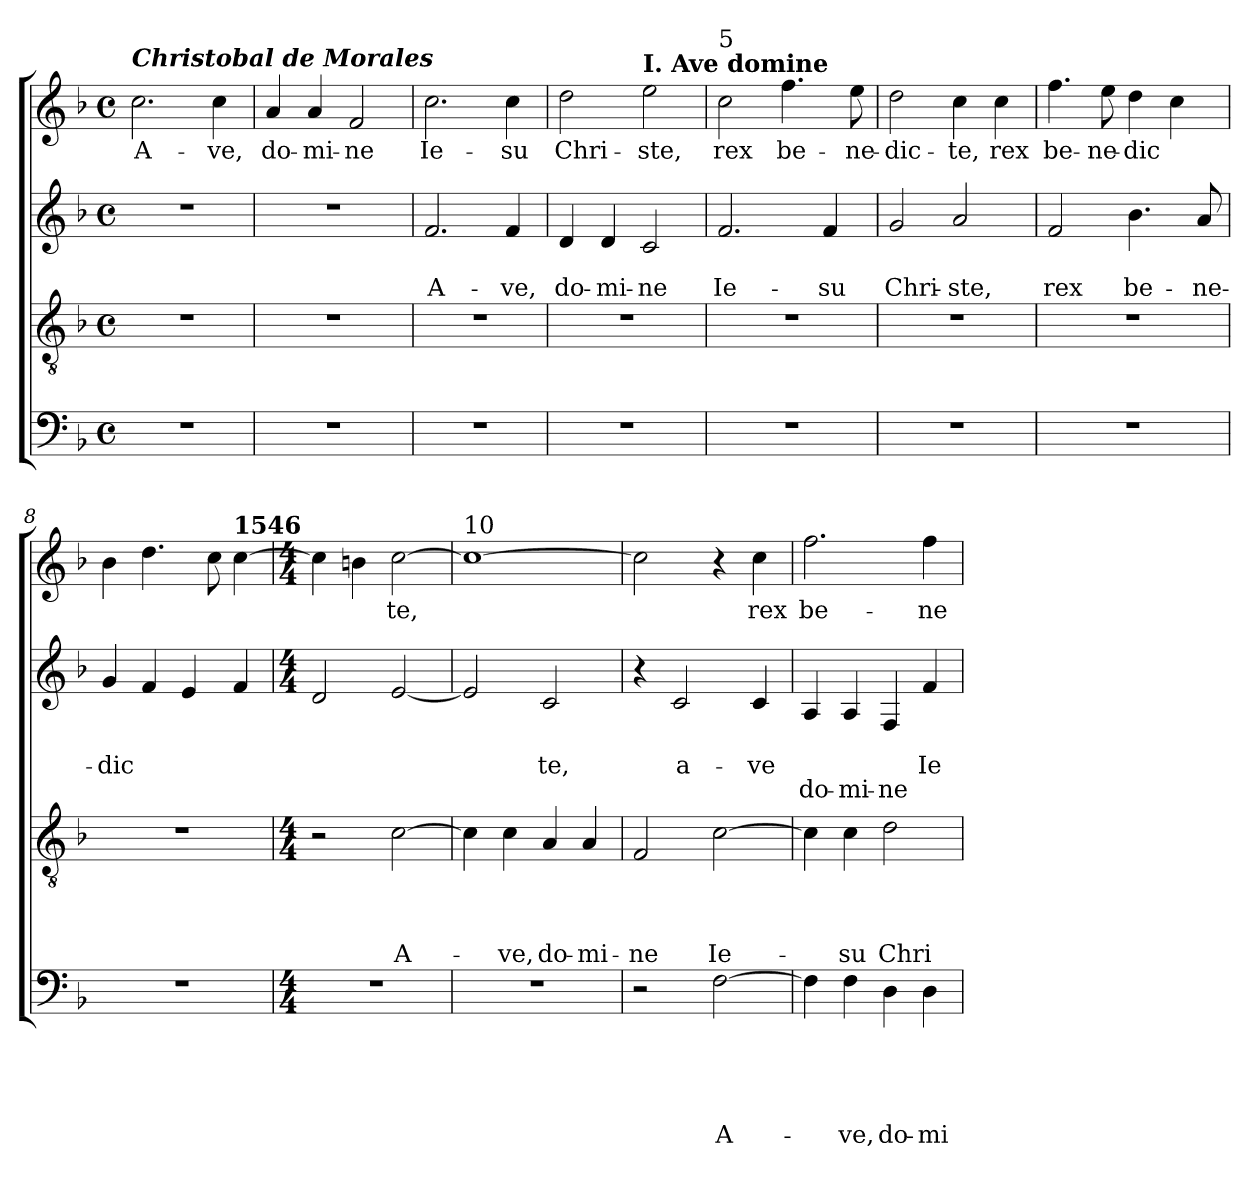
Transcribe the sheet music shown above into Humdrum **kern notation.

**kern	**text	**text	**text	**text	**text	**kern	**text	**text	**text	**text	**kern	**text	**text	**text	**kern	**text
*part4	*part4	*part4	*part4	*part4	*part4	*part3	*part3	*part3	*part3	*part3	*part2	*part2	*part2	*part2	*part1	*part1
*staff4	*staff4	*staff4	*staff4	*staff4	*staff4	*staff3	*staff3	*staff3	*staff3	*staff3	*staff2	*staff2	*staff2	*staff2	*staff1	*staff1
*clefF4	*	*	*	*	*	*clefGv2	*	*	*	*	*clefG2	*	*	*	*clefG2	*
*k[b-]	*	*	*	*	*	*k[b-]	*	*	*	*	*k[b-]	*	*	*	*k[b-]	*
*F:	*	*	*	*	*	*F:	*	*	*	*	*F:	*	*	*	*F:	*
*M4/4	*	*	*	*	*	*M4/4	*	*	*	*	*M4/4	*	*	*	*M4/4	*
*met(c)	*	*	*	*	*	*met(c)	*	*	*	*	*met(c)	*	*	*	*met(c)	*
=1	=1	=1	=1	=1	=1	=1	=1	=1	=1	=1	=1	=1	=1	=1	=1	=1
!	!	!	!	!	!	!	!	!	!	!	!	!	!	!	!LO:TX:a:Bi:t=Christobal de Morales	!
!	!	!	!	!	!	!	!	!	!	!	!	!	!	!	!	!LO:LY:b
1r	.	.	.	.	.	1r	.	.	.	.	1r	.	.	.	2.cc\	A-
!	!	!	!	!	!	!	!	!	!	!	!	!	!	!	!	!LO:LY:b
.	.	.	.	.	.	.	.	.	.	.	.	.	.	.	4cc\	-ve,
=2	=2	=2	=2	=2	=2	=2	=2	=2	=2	=2	=2	=2	=2	=2	=2	=2
!	!	!	!	!	!	!	!	!	!	!	!	!	!	!	!	!LO:LY:b
1r	.	.	.	.	.	1r	.	.	.	.	1r	.	.	.	4a/	do-
!	!	!	!	!	!	!	!	!	!	!	!	!	!	!	!	!LO:LY:b
.	.	.	.	.	.	.	.	.	.	.	.	.	.	.	4a/	-mi-
!	!	!	!	!	!	!	!	!	!	!	!	!	!	!	!	!LO:LY:b
.	.	.	.	.	.	.	.	.	.	.	.	.	.	.	2f/	-ne
=3	=3	=3	=3	=3	=3	=3	=3	=3	=3	=3	=3	=3	=3	=3	=3	=3
!	!	!	!	!	!	!	!	!	!	!	!	!	!LO:LY:b	!	!	!LO:LY:b
1r	.	.	.	.	.	1r	.	.	.	.	2.f/	.	A-	.	2.cc\	Ie-
!	!	!	!	!	!	!	!	!	!	!	!	!	!LO:LY:b	!	!	!LO:LY:b
.	.	.	.	.	.	.	.	.	.	.	4f/	.	-ve,	.	4cc\	-su
=4	=4	=4	=4	=4	=4	=4	=4	=4	=4	=4	=4	=4	=4	=4	=4	=4
!	!	!	!	!	!	!	!	!	!	!	!	!	!LO:LY:b	!	!	!LO:LY:b
1r	.	.	.	.	.	1r	.	.	.	.	4d/	.	do-	.	2dd\	Chri-
!	!	!	!	!	!	!	!	!	!	!	!	!	!LO:LY:b	!	!	!
.	.	.	.	.	.	.	.	.	.	.	4d/	.	-mi-	.	.	.
!	!	!	!	!	!	!	!	!	!	!	!	!	!	!	!LO:TX:a:B:t=I.  Ave domine	!
!	!	!	!	!	!	!	!	!	!	!	!	!	!LO:LY:b	!	!	!LO:LY:b
.	.	.	.	.	.	.	.	.	.	.	2c/	.	-ne	.	2ee\	-ste,
=5	=5	=5	=5	=5	=5	=5	=5	=5	=5	=5	=5	=5	=5	=5	=5	=5
!	!	!	!	!	!	!	!	!	!	!	!	!	!	!	!LO:TX:a:t=5	!
!	!	!	!	!	!	!	!	!	!	!	!	!	!LO:LY:b	!	!	!LO:LY:b
1r	.	.	.	.	.	1r	.	.	.	.	2.f/	.	Ie-	.	2cc\	rex
!	!	!	!	!	!	!	!	!	!	!	!	!	!	!	!	!LO:LY:b
.	.	.	.	.	.	.	.	.	.	.	.	.	.	.	4.ff\	be-
!	!	!	!	!	!	!	!	!	!	!	!	!	!LO:LY:b	!	!	!
.	.	.	.	.	.	.	.	.	.	.	4f/	.	-su	.	.	.
!	!	!	!	!	!	!	!	!	!	!	!	!	!	!	!	!LO:LY:b
.	.	.	.	.	.	.	.	.	.	.	.	.	.	.	8ee\	-ne-
=6	=6	=6	=6	=6	=6	=6	=6	=6	=6	=6	=6	=6	=6	=6	=6	=6
!	!	!	!	!	!	!	!	!	!	!	!	!	!LO:LY:b	!	!	!LO:LY:b
1r	.	.	.	.	.	1r	.	.	.	.	2g/	.	Chri-	.	2dd\	-dic-
!	!	!	!	!	!	!	!	!	!	!	!	!	!LO:LY:b	!	!	!LO:LY:b
.	.	.	.	.	.	.	.	.	.	.	2a/	.	-ste,	.	4cc\	-te,
!	!	!	!	!	!	!	!	!	!	!	!	!	!	!	!	!LO:LY:b
.	.	.	.	.	.	.	.	.	.	.	.	.	.	.	4cc\	rex
=7	=7	=7	=7	=7	=7	=7	=7	=7	=7	=7	=7	=7	=7	=7	=7	=7
!	!	!	!	!	!	!	!	!	!	!	!	!	!LO:LY:b	!	!	!LO:LY:b
1r	.	.	.	.	.	1r	.	.	.	.	2f/	.	rex	.	4.ff\	be-
!	!	!	!	!	!	!	!	!	!	!	!	!	!	!	!	!LO:LY:b
.	.	.	.	.	.	.	.	.	.	.	.	.	.	.	8ee\	-ne-
!	!	!	!	!	!	!	!	!	!	!	!	!	!LO:LY:b	!	!	!LO:LY:b
.	.	.	.	.	.	.	.	.	.	.	4.b-\	.	be-	.	4dd\	-dic
.	.	.	.	.	.	.	.	.	.	.	.	.	.	.	4cc\	.
!	!	!	!	!	!	!	!	!	!	!	!	!	!LO:LY:b	!	!	!
.	.	.	.	.	.	.	.	.	.	.	8a/	.	-ne-	.	.	.
=8	=8	=8	=8	=8	=8	=8	=8	=8	=8	=8	=8	=8	=8	=8	=8	=8
!	!	!	!	!	!	!	!	!	!	!	!	!	!LO:LY:b	!	!	!
1r	.	.	.	.	.	1r	.	.	.	.	4g/	.	-dic	.	4b-\	.
.	.	.	.	.	.	.	.	.	.	.	4f/	.	.	.	4.dd\	.
.	.	.	.	.	.	.	.	.	.	.	4e/	.	.	.	.	.
.	.	.	.	.	.	.	.	.	.	.	.	.	.	.	8cc\	.
!	!	!	!	!	!	!	!	!	!	!	!	!	!	!	!LO:TX:a:B:t=1546	!
.	.	.	.	.	.	.	.	.	.	.	4f/	.	.	.	[4cc\	.
!!LO:LB:g=z
=9	=9	=9	=9	=9	=9	=9	=9	=9	=9	=9	=9	=9	=9	=9	=9	=9
*M4/4	*	*	*	*	*	*M4/4	*	*	*	*	*M4/4	*	*	*	*M4/4	*
1r	.	.	.	.	.	2r	.	.	.	.	2d/	.	.	.	4cc\]	.
.	.	.	.	.	.	.	.	.	.	.	.	.	.	.	4b\	.
!	!	!	!	!	!	!	!	!	!	!LO:LY:b	!	!	!	!	!	!LO:LY:b
.	.	.	.	.	.	[2c\	.	.	.	A-	[2e/	.	.	.	[2cc\	te,
=10	=10	=10	=10	=10	=10	=10	=10	=10	=10	=10	=10	=10	=10	=10	=10	=10
!	!	!	!	!	!	!	!	!	!	!	!	!	!	!	!LO:TX:a:t=10	!
1r	.	.	.	.	.	4c\]	.	.	.	.	2e/]	.	.	.	1cc_	.
!	!	!	!	!	!	!	!	!	!	!LO:LY:b	!	!	!	!	!	!
.	.	.	.	.	.	4c\	.	.	.	-ve,	.	.	.	.	.	.
!	!	!	!	!	!	!	!	!	!	!LO:LY:b	!	!	!LO:LY:b	!	!	!
.	.	.	.	.	.	4A/	.	.	.	do-	2c/	.	te,	.	.	.
!	!	!	!	!	!	!	!	!	!	!LO:LY:b	!	!	!	!	!	!
.	.	.	.	.	.	4A/	.	.	.	-mi-	.	.	.	.	.	.
=11	=11	=11	=11	=11	=11	=11	=11	=11	=11	=11	=11	=11	=11	=11	=11	=11
!	!	!	!	!	!	!	!	!	!	!LO:LY:b	!	!	!	!	!	!
2r	.	.	.	.	.	2F/	.	.	.	-ne	4r	.	.	.	2cc\]	.
!	!	!	!	!	!	!	!	!	!	!	!	!	!LO:LY:b	!	!	!
.	.	.	.	.	.	.	.	.	.	.	2c/	.	a-	.	.	.
!	!	!	!	!	!LO:LY:b	!	!	!	!	!LO:LY:b	!	!	!	!	!	!
[2F\	.	.	.	.	A-	[2c\	.	.	.	Ie-	.	.	.	.	4r	.
!	!	!	!	!	!	!	!	!	!	!	!	!	!LO:LY:b	!	!	!LO:LY:b
.	.	.	.	.	.	.	.	.	.	.	4c/	.	-ve	.	4cc\	rex
=12	=12	=12	=12	=12	=12	=12	=12	=12	=12	=12	=12	=12	=12	=12	=12	=12
!	!	!	!	!	!	!	!	!	!	!	!	!	!	!LO:LY:b	!	!LO:LY:b
4F\]	.	.	.	.	.	4c\]	.	.	.	.	4A/	.	.	do-	2.ff\	be-
!	!	!	!	!	!LO:LY:b	!	!	!	!	!LO:LY:b	!	!	!	!LO:LY:b	!	!
4F\	.	.	.	.	-ve,	4c\	.	.	.	-su	4A/	.	.	-mi-	.	.
!	!	!	!	!	!LO:LY:b	!	!	!	!	!LO:LY:b	!	!	!	!LO:LY:b	!	!
4D\	.	.	.	.	do-	2d\	.	.	.	Chri-	4F/	.	.	-ne	.	.
!	!	!	!	!	!LO:LY:b	!	!	!	!	!	!	!	!LO:LY:b	!	!	!LO:LY:b
4D\	.	.	.	.	-mi-	.	.	.	.	.	4f/	.	Ie-	.	4ff\	-ne-
=	=	=	=	=	=	=	=	=	=	=	=	=	=	=	=	=
*-	*-	*-	*-	*-	*-	*-	*-	*-	*-	*-	*-	*-	*-	*-	*-	*-
